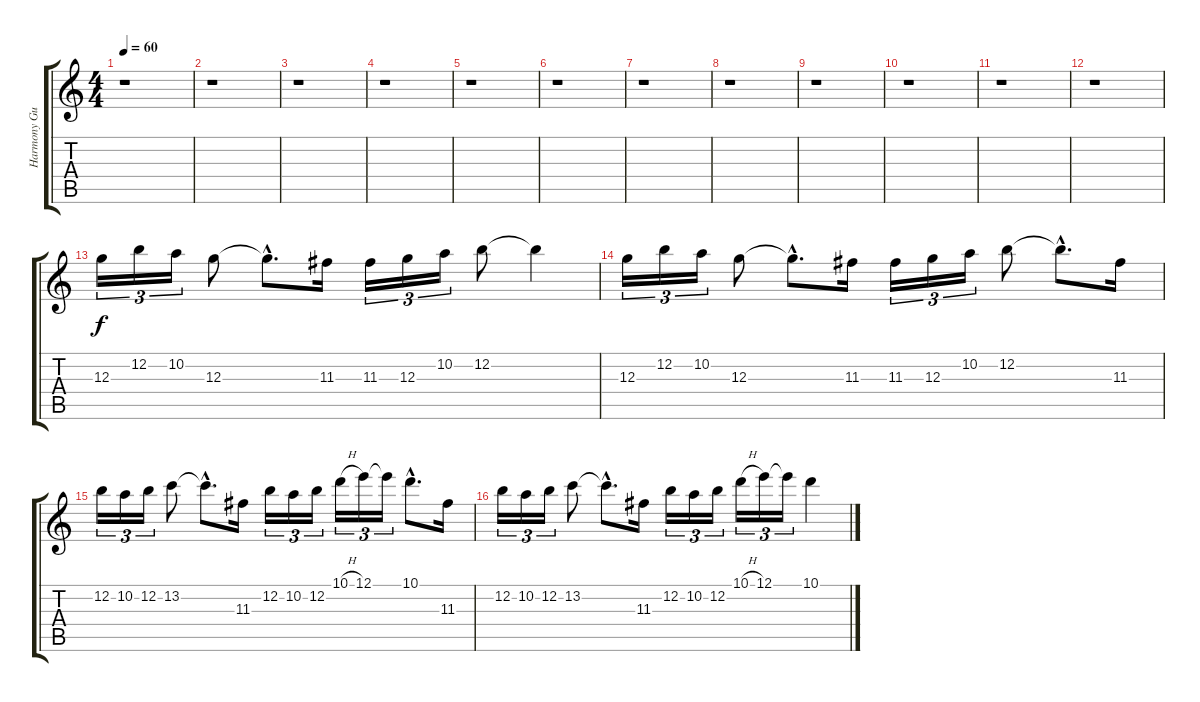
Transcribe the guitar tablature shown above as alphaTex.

\track ("Harmony Guitar" "Harmony Gu") {instrument acousticguitarnylon}
\staff {score tabs}
\tuning (E4 B3 G3 D3 A2 E2) {hide}
\ts (4 4)
\tempo 60
\clef g2
\ks c
r.1{dy f instrument acousticguitarnylon} |
r.1 |
r.1 |
r.1 |
r.1 |
r.1 |
r.1 |
r.1 |
r.1 |
r.1 |
r.1 |
r.1 |
12.3.16{tu (3 2)} 12.2.16{tu (3 2)} 10.2.16{tu (3 2)} 12.3.8 12.3{hac t}.8{d} 11.3.16 11.3.16{tu (3 2)} 12.3.16{tu (3 2)} 10.2.16{tu (3 2)} 12.2.8 12.2{t}.4 |
12.3.16{tu (3 2)} 12.2.16{tu (3 2)} 10.2.16{tu (3 2)} 12.3.8 12.3{hac t}.8{d} 11.3.16 11.3.16{tu (3 2)} 12.3.16{tu (3 2)} 10.2.16{tu (3 2)} 12.2.8 12.2{hac t}.8{d} 11.3.16 |
12.2.16{tu (3 2)} 10.2.16{tu (3 2)} 12.2.16{tu (3 2)} 13.2.8 13.2{hac t}.8{d} 11.3.16 12.2.16{tu (3 2)} 10.2.16{tu (3 2)} 12.2.16{tu (3 2)} 10.1{h}.16{tu (3 2)} 12.1.16{tu (3 2)} 12.1{t}.16{tu (3 2)} 10.1{hac}.8{d} 11.3.16 |
12.2.16{tu (3 2)} 10.2.16{tu (3 2)} 12.2.16{tu (3 2)} 13.2.8 13.2{hac t}.8{d} 11.3.16 12.2.16{tu (3 2)} 10.2.16{tu (3 2)} 12.2.16{tu (3 2)} 10.1{h}.16{tu (3 2)} 12.1.16{tu (3 2)} 12.1{t}.16{tu (3 2)} 10.1.4
